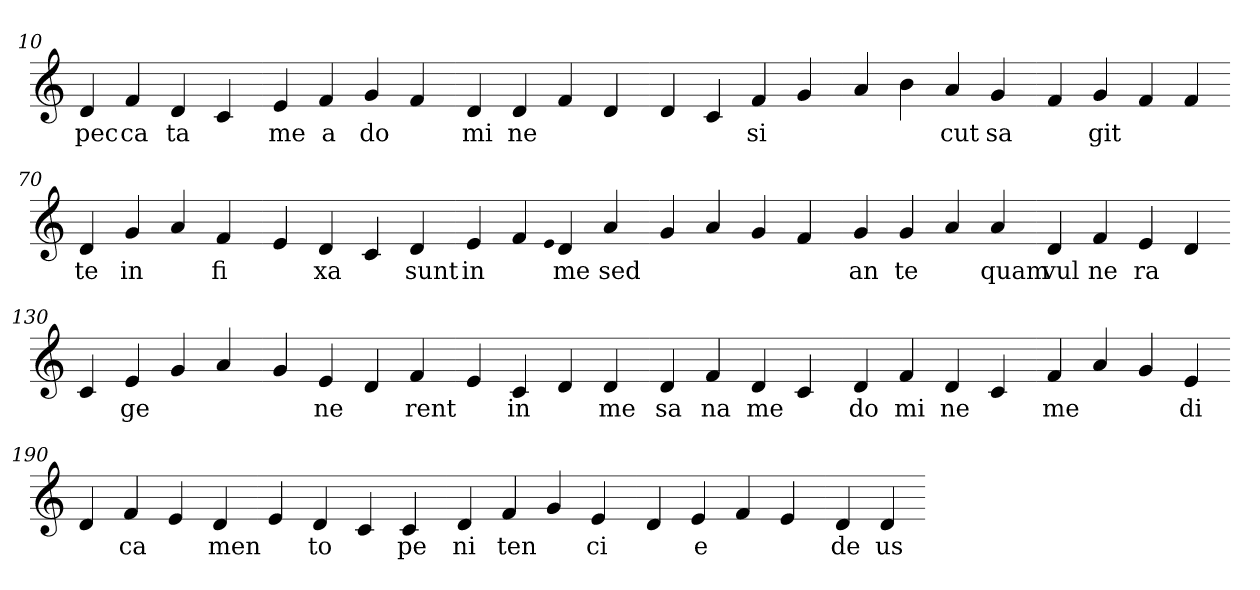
**kern	**text
*part1	*part1
*staff1	*staff1
*clefG2	*
=10.	=10.
4d	pec
4f	ca
4d	ta
4c	.
=20.-	=20.-
4e	me
4f	a
4g	do
4f	.
=30.-	=30.-
4d	mi
4d	ne
4f	.
4d	.
=40.-	=40.-
4d	.
4c	.
4f	si
4g	.
=50.-	=50.-
4a	.
4b	.
4a	cut
4g	sa
=60.-	=60.-
4f	.
4g	git
4f	.
4f	.
=70.-	=70.-
4d	te
4g	in
4a	.
4f	fi
=80.-	=80.-
4e	.
4d	xa
4c	.
4d	sunt
=90.-	=90.-
4e	in
4f	.
qqe	.
4d	me
4a	sed
=100.-	=100.-
4g	.
4a	.
4g	.
4f	.
=110.-	=110.-
4g	an
4g	te
4a	.
4a	quam
=120.-	=120.-
4d	vul
4f	ne
4e	ra
4d	.
=130.-	=130.-
4c	.
4e	ge
4g	.
4a	.
=140.-	=140.-
4g	.
4e	ne
4d	.
4f	rent
=150.-	=150.-
4e	.
4c	in
4d	.
4d	me
=160.-	=160.-
4d	sa
4f	na
4d	me
4c	.
=170.-	=170.-
4d	do
4f	mi
4d	ne
4c	.
=180.-	=180.-
4f	me
4a	.
4g	.
4e	di
=190.-	=190.-
4d	.
4f	ca
4e	.
4d	men
=200.-	=200.-
4e	.
4d	to
4c	.
4c	pe
=210.-	=210.-
4d	ni
4f	ten
4g	.
4e	ci
=220.-	=220.-
4d	.
4e	e
4f	.
4e	.
=230.-	=230.-
4d	de
4d	us
=-	=-
*-	*-
